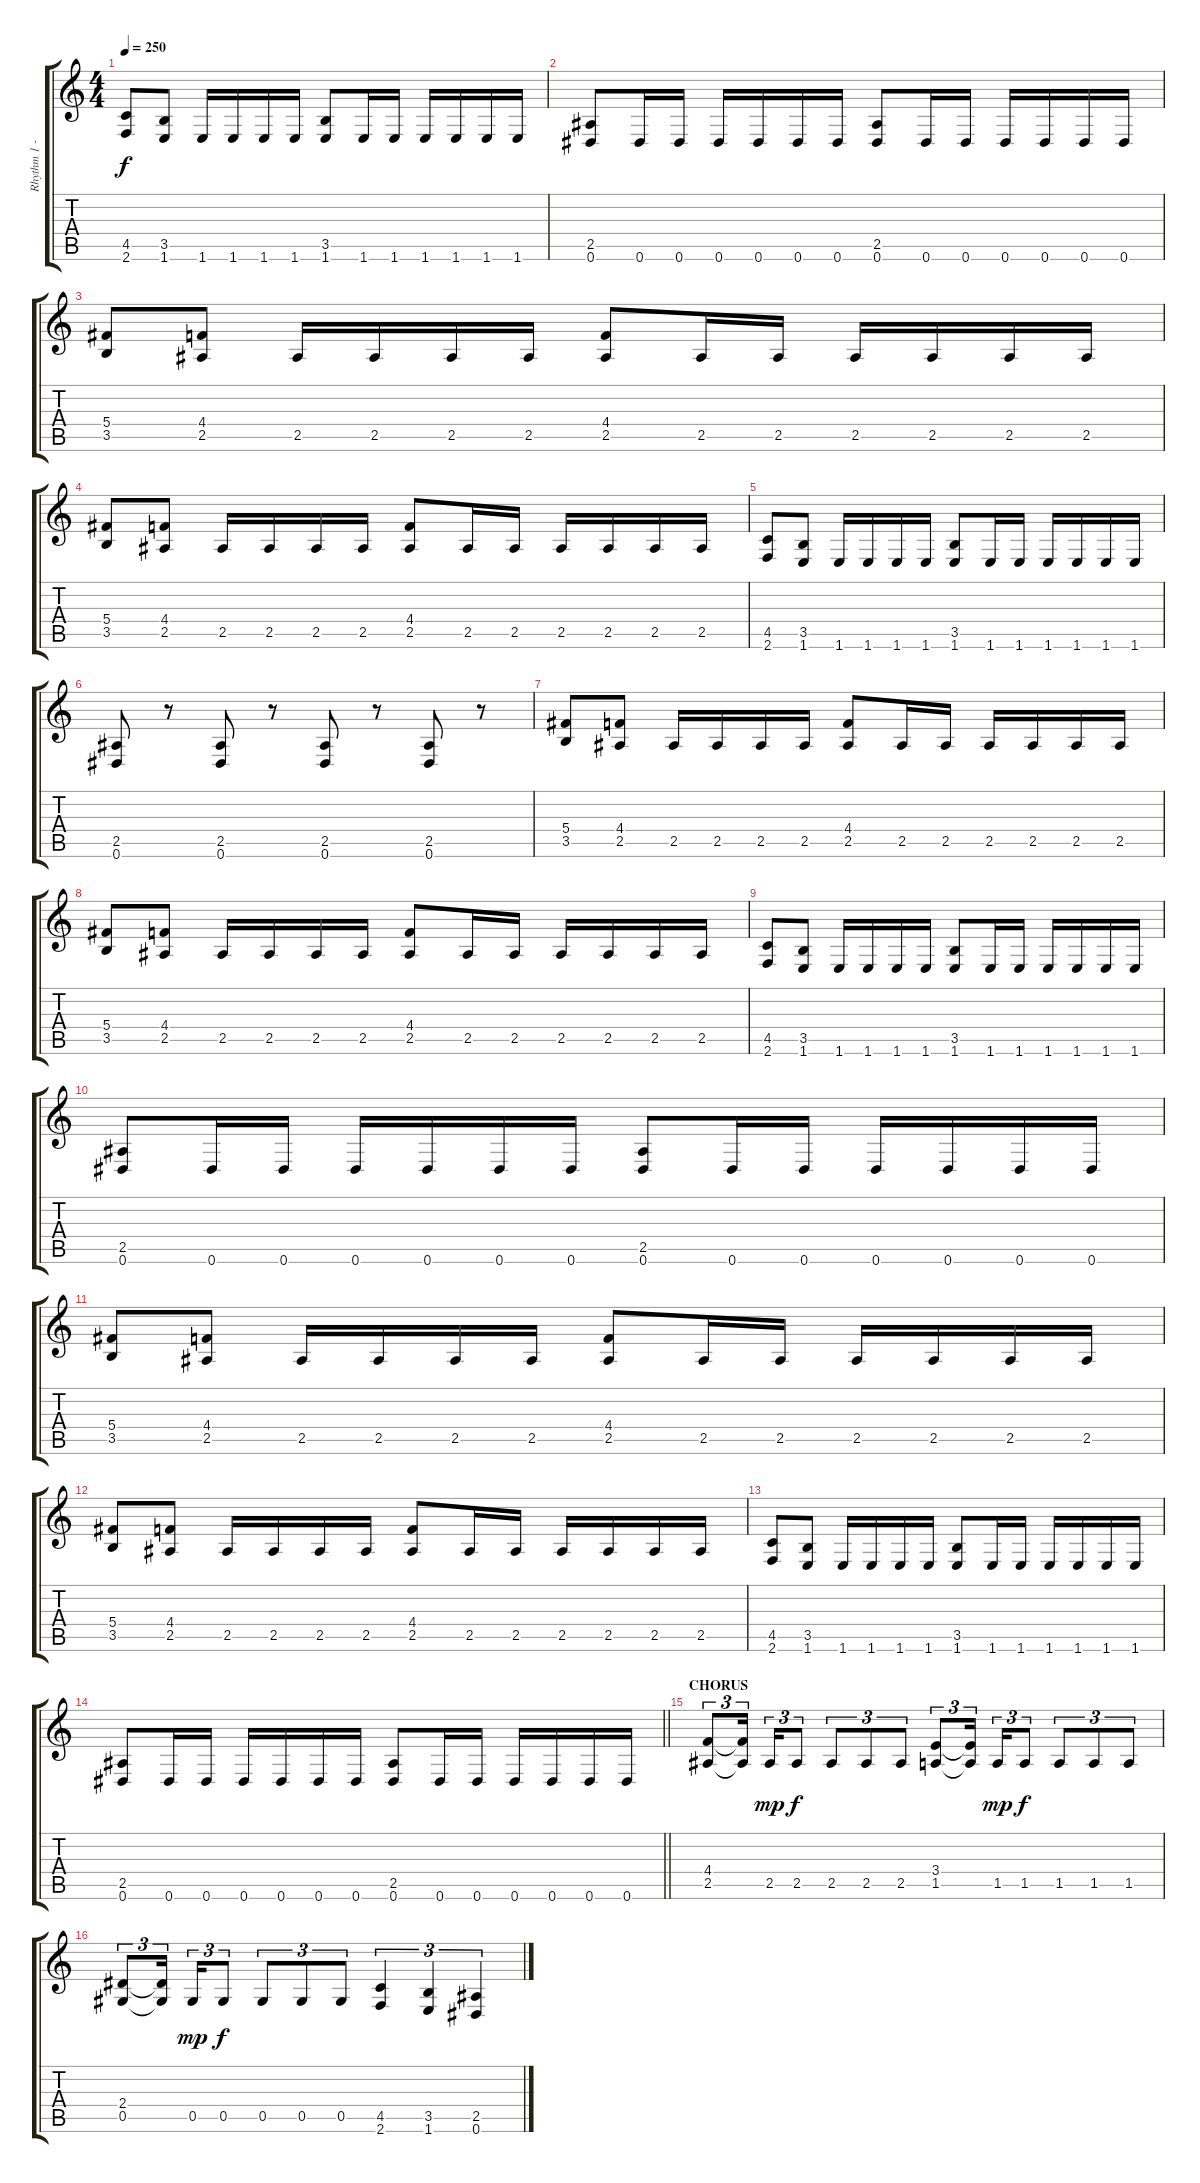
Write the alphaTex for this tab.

\track ("Rhythm 1 - Ronny Dorian" "Rhythm 1 -") {instrument distortionguitar}
\staff {score tabs}
\tuning (Eb4 Bb3 Gb3 Db3 Ab2 Eb2) {hide}
\ts (4 4)
\tempo 250
\clef g2
\ks c
(4.5 2.6).8{dy f} (3.5 1.6).8 1.6.16 1.6.16 1.6.16 1.6.16 (3.5 1.6).8 1.6.16 1.6.16 1.6.16 1.6.16 1.6.16 1.6.16 |
(2.5 0.6).8 0.6.16 0.6.16 0.6.16 0.6.16 0.6.16 0.6.16 (2.5 0.6).8 0.6.16 0.6.16 0.6.16 0.6.16 0.6.16 0.6.16 |
(5.4 3.5).8 (4.4 2.5).8 2.5.16 2.5.16 2.5.16 2.5.16 (4.4 2.5).8 2.5.16 2.5.16 2.5.16 2.5.16 2.5.16 2.5.16 |
(5.4 3.5).8 (4.4 2.5).8 2.5.16 2.5.16 2.5.16 2.5.16 (4.4 2.5).8 2.5.16 2.5.16 2.5.16 2.5.16 2.5.16 2.5.16 |
(4.5 2.6).8 (3.5 1.6).8 1.6.16 1.6.16 1.6.16 1.6.16 (3.5 1.6).8 1.6.16 1.6.16 1.6.16 1.6.16 1.6.16 1.6.16 |
(2.5 0.6).8 r.8 (2.5 0.6).8 r.8 (2.5 0.6).8 r.8 (2.5 0.6).8 r.8 |
(5.4 3.5).8 (4.4 2.5).8 2.5.16 2.5.16 2.5.16 2.5.16 (4.4 2.5).8 2.5.16 2.5.16 2.5.16 2.5.16 2.5.16 2.5.16 |
(5.4 3.5).8 (4.4 2.5).8 2.5.16 2.5.16 2.5.16 2.5.16 (4.4 2.5).8 2.5.16 2.5.16 2.5.16 2.5.16 2.5.16 2.5.16 |
(4.5 2.6).8 (3.5 1.6).8 1.6.16 1.6.16 1.6.16 1.6.16 (3.5 1.6).8 1.6.16 1.6.16 1.6.16 1.6.16 1.6.16 1.6.16 |
(2.5 0.6).8 0.6.16 0.6.16 0.6.16 0.6.16 0.6.16 0.6.16 (2.5 0.6).8 0.6.16 0.6.16 0.6.16 0.6.16 0.6.16 0.6.16 |
(5.4 3.5).8 (4.4 2.5).8 2.5.16 2.5.16 2.5.16 2.5.16 (4.4 2.5).8 2.5.16 2.5.16 2.5.16 2.5.16 2.5.16 2.5.16 |
(5.4 3.5).8 (4.4 2.5).8 2.5.16 2.5.16 2.5.16 2.5.16 (4.4 2.5).8 2.5.16 2.5.16 2.5.16 2.5.16 2.5.16 2.5.16 |
(4.5 2.6).8 (3.5 1.6).8 1.6.16 1.6.16 1.6.16 1.6.16 (3.5 1.6).8 1.6.16 1.6.16 1.6.16 1.6.16 1.6.16 1.6.16 |
\barLineRight lightlight
(2.5 0.6).8 0.6.16 0.6.16 0.6.16 0.6.16 0.6.16 0.6.16 (2.5 0.6).8 0.6.16 0.6.16 0.6.16 0.6.16 0.6.16 0.6.16 |
\section ("" "CHORUS")
(4.4 2.5).8{tu (3 2)} (4.4{t} 2.5{t}).16{tu (3 2) beam splitsecondary} 2.5.16{tu (3 2) dy mp} 2.5.8{tu (3 2) dy f} 2.5.8{tu (3 2)} 2.5.8{tu (3 2)} 2.5.8{tu (3 2)} (3.4 1.5).8{tu (3 2)} (3.4{t} 1.5{t}).16{tu (3 2) beam splitsecondary} 1.5.16{tu (3 2) dy mp} 1.5.8{tu (3 2) dy f} 1.5.8{tu (3 2)} 1.5.8{tu (3 2)} 1.5.8{tu (3 2)} |
(2.4 0.5).8{tu (3 2)} (2.4{t} 0.5{t}).16{tu (3 2) beam splitsecondary} 0.5.16{tu (3 2) dy mp} 0.5.8{tu (3 2) dy f} 0.5.8{tu (3 2)} 0.5.8{tu (3 2)} 0.5.8{tu (3 2)} (4.5 2.6).4{tu (3 2)} (3.5 1.6).4{tu (3 2)} (2.5 0.6).4{tu (3 2)}
